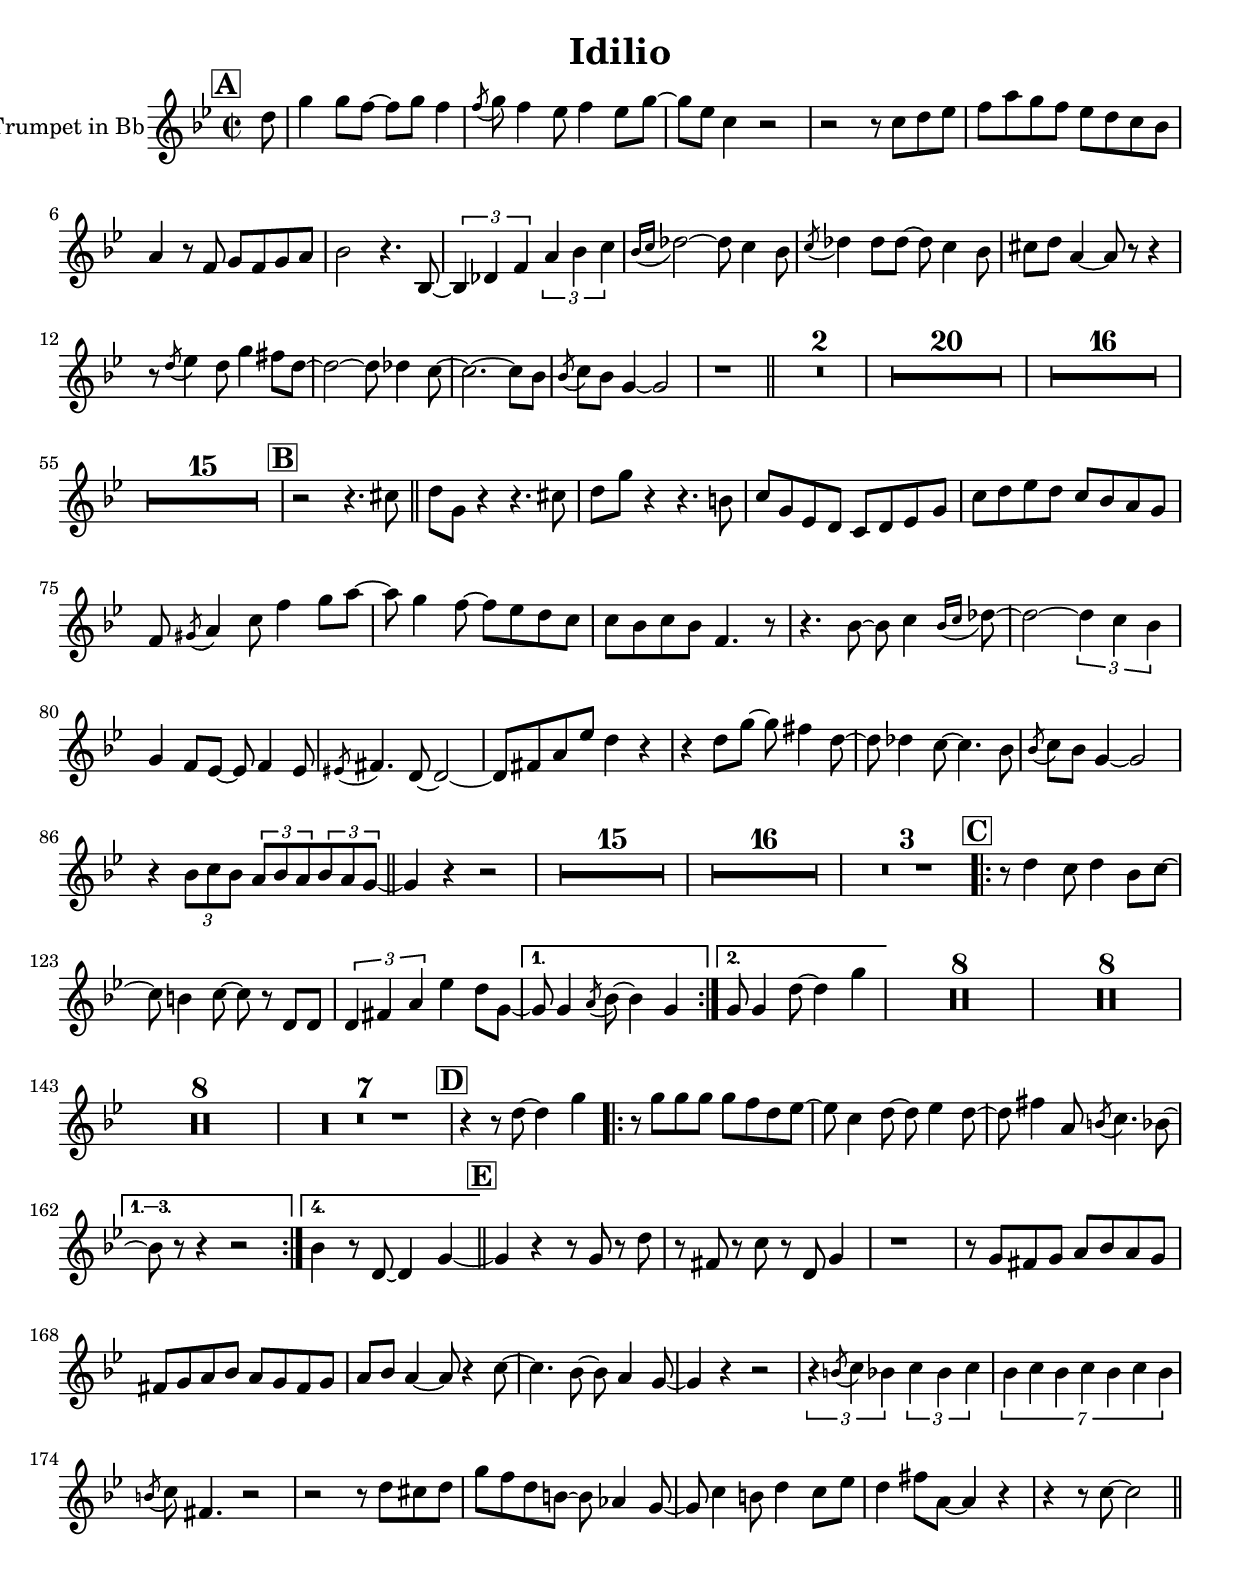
\version "2.18.2"


bridge_repeat = {
  r8 c'4 bes8 c4 aes8 bes~ |
  bes8 a4 bes8~ bes r c, c |
  \tuplet 3/2 {c4 e g} des' c8 f,~ |  
}

bridge_two_repeat = {
  r8 f f f f es c des~ |
  des bes4 c8~ c des4 c8~ |
  c8 e4 g,8 \acciaccatura a8 bes4. aes8~ |
}

\header {
  title = "Idilio"
}

global = {
  \set Score.markFormatter = #format-mark-box-letters
  \key f \minor
  \time 2/2
}

trumpetBb = \relative c'' {
  \global
  \compressFullBarRests  
  \transposition bes
  \mark \default
  \partial 8 c8 |
  f4 f8 es~ es f es4 |
  \acciaccatura ees8 f8 es4 des8 es4 des8 f8~ |
  f8 des bes4 r2 |
  r2 r8 bes c des |
  ees g f ees des c bes aes |
  g4 r8 ees f ees f g |
  aes2 r4. aes,8~ |
  \tuplet 3/2 2 {aes4 ces ees g aes bes} |
  \acciaccatura {aes16 bes} ces2~ ces8 bes4 aes8 |
  \acciaccatura bes ces4 ces8 ces~ ces bes4 aes8 |
  b8 c g4~ g8 r r4 |
  r8 \acciaccatura c8 des4 c8 f4 e8 c~ |
  c2~ c8 ces4 bes8~ |
  bes2.~ bes8 aes |
  \acciaccatura aes8 bes aes f4~ f2 |
  r1 | \bar "||"
  % ------------------
  R1*2
  R1*20
  R1*16
  R1*15
  % ------------------
  \mark \default
  r2 r4. b8 | \bar "||"
  c f, r4 r4. b8 |
  c f r4 r4. a,8 |
  bes f des c bes c des f |
  bes c des c bes aes g f |
  ees \acciaccatura fis8 g4 bes8 ees4 f8 g~ |
  g8 f4 ees8~ ees des c bes |
  bes aes bes aes ees4. r8 |
  r4. aes8~ aes8 bes4 \acciaccatura {aes16 bes} ces8~ |
  ces2~ \tuplet 3/2 {ces4 bes4 aes4} |
  f4 es8 des8~ des ees4 des8 |
  \acciaccatura dis8 e4. c8~ c2~ |
  c8 e g des' c4 r |
  r4 c8 f8~ f e4 c8~ |
  c8 ces4 bes8~ bes4. aes8 |
  \acciaccatura aes8 bes aes f4~ f2 |
  r4 \tuplet 3/2 4 {aes8 bes aes g aes g aes g f~} | \bar "||"
  f4 r r2 |
  % ------------------
  R1*15 |
  R1*16 |
  R1*3 |
  % ------------------
  \mark \default
  % Bridge one
  \repeat volta 2 {
    \bridge_repeat
  }
  \alternative {
    {f8 f4 \acciaccatura g8 aes8~ aes4 f |}
    {f8 f4 c'8~ c4 f4 |}
  }
  % Coro
  % ------------------
  R1*8 |
  R1*8 |
  R1*8 |
  R1*7 |
  % ------------------
  \mark \default
  r4 r8 c8~ c4 f |
  \repeat volta 4 {
    \bridge_two_repeat
  }
  \alternative {
    {aes8 r8 r4 r2 |}
    {aes4 r8 c,~ c4 f4~ \bar "||"}
  }
  % Solo
  \mark \default
  f4 r4 r8 f r c' |
  r8 e, r bes' r c, f4 |
  r1 |
  r8 f e f g aes g f |
  e f g aes g f e f |
  g aes g4~ g8 r4 bes8~ |
  bes4. aes8~ aes8 g4 f8~ |
  f4 r4 r2 |
  \tuplet 3/2 2 {r4 \acciaccatura a8 bes4 aes bes aes bes} |
  \tuplet 7/4 {aes4 bes aes bes aes bes aes } |
  \acciaccatura a8 bes8 e,4. r2 |
  r2 r8 c' b c |
  f es c a~ a ges4 f8~ |
  f8 bes4 a8 c4 bes8 des |
  c4 e8 g,~ g4 r |
  r4 r8 bes8~ bes2 \bar "||"  
}

\score {
  \new Staff \with {
    instrumentName = "Trumpet in Bb"
    midiInstrument = "trumpet"
  }
  \transpose f g { \trumpetBb }
  \layout { }
  \midi {
    \tempo 2=94
  }
}
